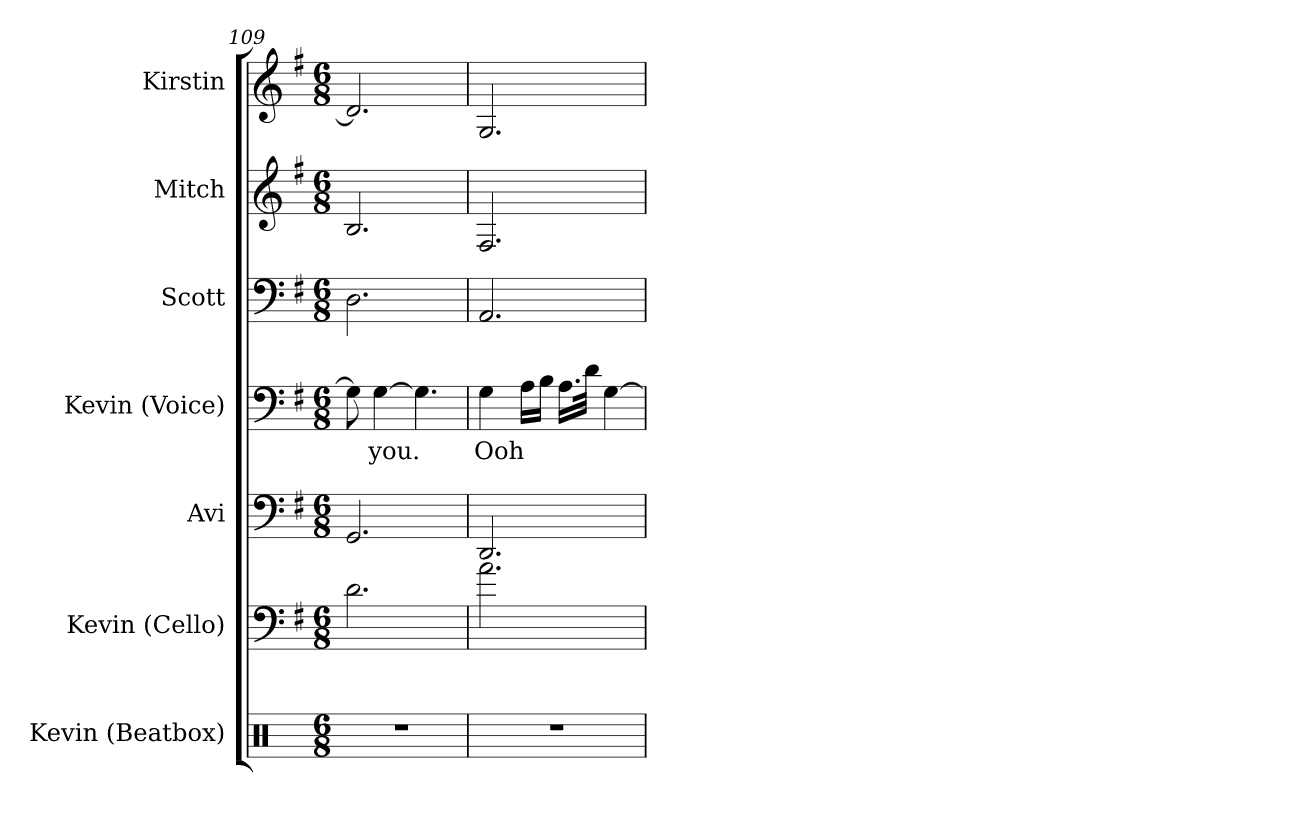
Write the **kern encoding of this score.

**kern	**kern	**kern	**kern	**text	**kern	**kern	**kern
*part7	*part6	*part5	*part4	*part4	*part3	*part2	*part1
*staff7	*staff6	*staff5	*staff4	*staff4	*staff3	*staff2	*staff1
*I"Kevin (Beatbox)	*I"Kevin (Cello)	*I"Avi	*I"Kevin (Voice)	*	*I"Scott	*I"Mitch	*I"Kirstin
*I'Ke. (B)	*I'Ke. (C)	*I'A.	*I'Ke. (V)	*	*I'S.	*I'M.	*I'Kr.
!!LO:PB:g=z
*clefX	*clefF4	*clefF4	*clefF4	*	*clefF4	*clefG2	*clefG2
*k[]	*k[f#]	*k[f#]	*k[f#]	*	*k[f#]	*k[f#]	*k[f#]
*M6/8	*M6/8	*M6/8	*M6/8	*	*M6/8	*M6/8	*M6/8
=109	=109	=109	=109	=109	=109	=109	=109
2.r	2.d\	2.GG/	8G\]	.	2.D\	2.B/	2.d/]
.	.	.	[4G\	you.	.	.	.
.	.	.	4.G\]	.	.	.	.
=110	=110	=110	=110	=110	=110	=110	=110
2.r	2.a\	2.DD/	4G\	Ooh	2.AA/	2.F#/	2.G/
.	.	.	16A\LL	.	.	.	.
.	.	.	16B\JJ	.	.	.	.
.	.	.	16.A\LL	.	.	.	.
.	.	.	32d\JJk	.	.	.	.
.	.	.	[4G\	.	.	.	.
=	=	=	=	=	=	=	=
*-	*-	*-	*-	*-	*-	*-	*-
